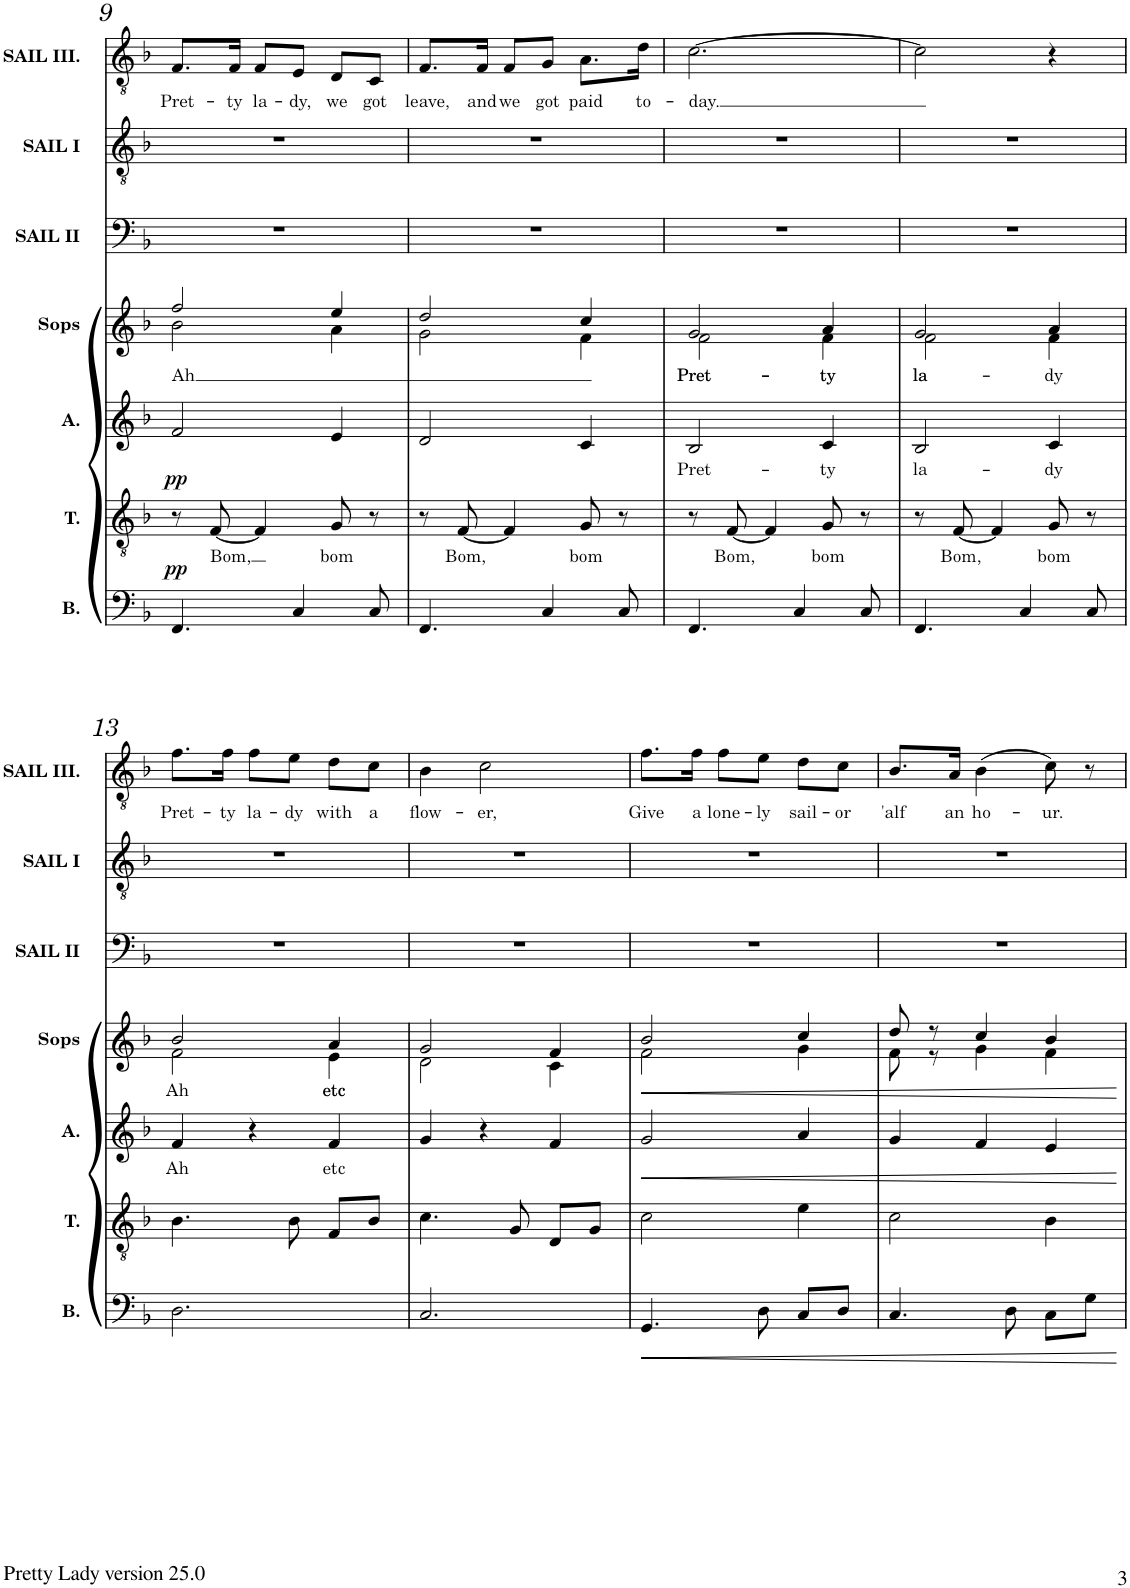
**kern	**dynam	**kern	**text	**dynam	**kern	**text	**dynam	**kern	**text	**dynam	**kern	**kern	**kern	**text
*part7	*part7	*part6	*part6	*part6	*part5	*part5	*part5	*part4	*part4	*part4	*part3	*part2	*part1	*part1
*staff7	*staff7	*staff6	*staff6	*staff6	*staff5	*staff5	*staff5	*staff4	*staff4	*staff4	*staff3	*staff2	*staff1	*staff1
*I"Bass	*	*I"Tenor	*	*	*I"Alto	*	*	*I"Soprano 1/2	*	*	*I"SAILOR II (Baritone)	*I"SAILOR I (Tenor)	*I"SAILOR III (Tenor)	*
*I'B.	*	*I'T.	*	*	*I'A.	*	*	*	*	*	*I'SAIL II	*I'SAIL I	*I'SAIL III.	*
!!LO:PB:g=z
*clefF4	*	*clefGv2	*	*	*clefG2	*	*	*clefG2	*	*	*clefF4	*clefGv2	*clefGv2	*
*k[b-]	*	*k[b-]	*	*	*k[b-]	*	*	*k[b-]	*	*	*k[b-]	*k[b-]	*k[b-]	*
*M3/4	*	*M3/4	*	*	*M3/4	*	*	*M3/4	*	*	*M3/4	*M3/4	*M3/4	*
=9	=9	=9	=9	=9	=9	=9	=9	=9	=9	=9	=9	=9	=9	=9
!	!LO:DY:a	!	!	!LO:DY:a	!	!	!	!	!LO:LY:b	!	!	!	!	!LO:LY:b
*	*	*	*	*	*	*	*	*^	*	*	*	*	*	*
4.FF/	pp	8r	.	pp	2f/	.	.	2ff/	2b-\	Ah	.	2.r	2.r	8.F/L	Pret-
!	!	!	!LO:LY:b	!	!	!	!	!	!	!	!	!	!	!	!
.	.	[8F/	Bom,	.	.	.	.	.	.	.	.	.	.	.	.
!	!	!	!	!	!	!	!	!	!	!	!	!	!	!	!LO:LY:b
.	.	.	.	.	.	.	.	.	.	.	.	.	.	16F/Jk	-ty
!	!	!	!	!	!	!	!	!	!	!	!	!	!	!	!LO:LY:b
.	.	4F/]	.	.	.	.	.	.	.	.	.	.	.	8F/L	la-
!	!	!	!	!	!	!	!	!	!	!	!	!	!	!	!LO:LY:b
4C/	.	.	.	.	.	.	.	.	.	.	.	.	.	8E/J	-dy,
!	!	!	!LO:LY:b	!	!	!	!	!	!	!	!	!	!	!	!LO:LY:b
.	.	8G/	bom	.	4e/	.	.	4ee/	4a\	.	.	.	.	8D/L	we
!	!	!	!	!	!	!	!	!	!	!	!	!	!	!	!LO:LY:b
8C/	.	8r	.	.	.	.	.	.	.	.	.	.	.	8C/J	got
=10	=10	=10	=10	=10	=10	=10	=10	=10	=10	=10	=10	=10	=10	=10	=10
!	!	!	!	!	!	!	!	!	!	!	!	!	!	!	!LO:LY:b
4.FF/	.	8r	.	.	2d/	.	.	2dd/	2g\	.	.	2.r	2.r	8.F/L	leave,
!	!	!	!LO:LY:b	!	!	!	!	!	!	!	!	!	!	!	!
.	.	[8F/	Bom,	.	.	.	.	.	.	.	.	.	.	.	.
!	!	!	!	!	!	!	!	!	!	!	!	!	!	!	!LO:LY:b
.	.	.	.	.	.	.	.	.	.	.	.	.	.	16F/Jk	and
!	!	!	!	!	!	!	!	!	!	!	!	!	!	!	!LO:LY:b
.	.	4F/]	.	.	.	.	.	.	.	.	.	.	.	8F/L	we
!	!	!	!	!	!	!	!	!	!	!	!	!	!	!	!LO:LY:b
4C/	.	.	.	.	.	.	.	.	.	.	.	.	.	8G/J	got
!	!	!	!LO:LY:b	!	!	!	!	!	!	!	!	!	!	!	!LO:LY:b
.	.	8G/	bom	.	4c/	.	.	4cc/	4f\	.	.	.	.	8.A\L	paid
8C/	.	8r	.	.	.	.	.	.	.	.	.	.	.	.	.
!	!	!	!	!	!	!	!	!	!	!	!	!	!	!	!LO:LY:b
.	.	.	.	.	.	.	.	.	.	.	.	.	.	16d\Jk	to-
=11	=11	=11	=11	=11	=11	=11	=11	=11	=11	=11	=11	=11	=11	=11	=11
!	!	!	!	!	!	!LO:LY:b	!	!	!	!LO:LY:b	!	!	!	!	!
!	!	!	!	!	!	!	!	!	!	!LO:LY:b	!	!	!	!	!LO:LY:b
4.FF/	.	8r	.	.	2B-/	Pret-	.	2g/	2f\	Pret-	.	2.r	2.r	[2.c\	-day.
!	!	!	!LO:LY:b	!	!	!	!	!	!	!	!	!	!	!	!
.	.	[8F/	Bom,	.	.	.	.	.	.	.	.	.	.	.	.
.	.	4F/]	.	.	.	.	.	.	.	.	.	.	.	.	.
4C/	.	.	.	.	.	.	.	.	.	.	.	.	.	.	.
!	!	!	!LO:LY:b	!	!	!LO:LY:b	!	!	!	!LO:LY:b	!	!	!	!	!
!	!	!	!	!	!	!	!	!	!	!LO:LY:b	!	!	!	!	!
.	.	8G/	bom	.	4c/	-ty	.	4a/	4f\	-ty	.	.	.	.	.
8C/	.	8r	.	.	.	.	.	.	.	.	.	.	.	.	.
=12	=12	=12	=12	=12	=12	=12	=12	=12	=12	=12	=12	=12	=12	=12	=12
!	!	!	!	!	!	!LO:LY:b	!	!	!	!LO:LY:b	!	!	!	!	!
!	!	!	!	!	!	!	!	!	!	!LO:LY:b	!	!	!	!	!
4.FF/	.	8r	.	.	2B-/	la-	.	2g/	2f\	la	.	2.r	2.r	2c\]	.
!	!	!	!LO:LY:b	!	!	!	!	!	!	!	!	!	!	!	!
.	.	[8F/	Bom,	.	.	.	.	.	.	.	.	.	.	.	.
.	.	4F/]	.	.	.	.	.	.	.	.	.	.	.	.	.
4C/	.	.	.	.	.	.	.	.	.	.	.	.	.	.	.
!	!	!	!LO:LY:b	!	!	!LO:LY:b	!	!	!	!LO:LY:b	!	!	!	!	!
.	.	8G/	bom	.	4c/	-dy	.	4a/	4f\	-dy	.	.	.	4r	.
8C/	.	8r	.	.	.	.	.	.	.	.	.	.	.	.	.
!!LO:LB:g=z
=13	=13	=13	=13	=13	=13	=13	=13	=13	=13	=13	=13	=13	=13	=13	=13
!	!	!	!	!	!	!LO:LY:b	!	!	!	!LO:LY:b	!	!	!	!	!LO:LY:b
2.D\	.	4.B-\	.	.	4f/	Ah	.	2b-/	2f\	Ah	.	2.r	2.r	8.f\L	Pret-
!	!	!	!	!	!	!	!	!	!	!	!	!	!	!	!LO:LY:b
.	.	.	.	.	.	.	.	.	.	.	.	.	.	16f\Jk	-ty
!	!	!	!	!	!	!	!	!	!	!	!	!	!	!	!LO:LY:b
.	.	.	.	.	4r	.	.	.	.	.	.	.	.	8f\L	la-
!	!	!	!	!	!	!	!	!	!	!	!	!	!	!	!LO:LY:b
.	.	8B-\	.	.	.	.	.	.	.	.	.	.	.	8e\J	-dy
!	!	!	!	!	!	!LO:LY:b	!	!	!	!LO:LY:b	!	!	!	!	!
!	!	!	!	!	!	!	!	!	!	!LO:LY:b	!	!	!	!	!LO:LY:b
.	.	8F/L	.	.	4f/	etc	.	4a/	4e\	etc	.	.	.	8d\L	with
!	!	!	!	!	!	!	!	!	!	!	!	!	!	!	!LO:LY:b
.	.	8B-/J	.	.	.	.	.	.	.	.	.	.	.	8c\J	a
=14	=14	=14	=14	=14	=14	=14	=14	=14	=14	=14	=14	=14	=14	=14	=14
!	!	!	!	!	!	!	!	!	!	!	!	!	!	!	!LO:LY:b
2.C/	.	4.c\	.	.	4g/	.	.	2g/	2d\	.	.	2.r	2.r	4B-\	flow-
!	!	!	!	!	!	!	!	!	!	!	!	!	!	!	!LO:LY:b
.	.	.	.	.	4r	.	.	.	.	.	.	.	.	2c\	-er,
.	.	8G/	.	.	.	.	.	.	.	.	.	.	.	.	.
.	.	8D/L	.	.	4f/	.	.	4f/	4c\	.	.	.	.	.	.
.	.	8G/J	.	.	.	.	.	.	.	.	.	.	.	.	.
=15	=15	=15	=15	=15	=15	=15	=15	=15	=15	=15	=15	=15	=15	=15	=15
!	!LO:HP:b	!	!	!	!	!	!LO:HP:b	!	!	!	!LO:HP:b	!	!	!	!LO:LY:b
4.GG/	<	2c\	.	.	2g/	.	<	2b-/	2f\	.	<	2.r	2.r	8.f\L	Give
!	!	!	!	!	!	!	!	!	!	!	!	!	!	!	!LO:LY:b
.	.	.	.	.	.	.	.	.	.	.	.	.	.	16f\Jk	a
!	!	!	!	!	!	!	!	!	!	!	!	!	!	!	!LO:LY:b
.	.	.	.	.	.	.	.	.	.	.	.	.	.	8f\L	lone-
!	!	!	!	!	!	!	!	!	!	!	!	!	!	!	!LO:LY:b
8D\	.	.	.	.	.	.	.	.	.	.	.	.	.	8e\J	-ly
!	!	!	!	!	!	!	!	!	!	!	!	!	!	!	!LO:LY:b
8C/L	.	4e\	.	.	4a/	.	.	4cc/	4g\	.	.	.	.	8d\L	sail-
!	!	!	!	!	!	!	!	!	!	!	!	!	!	!	!LO:LY:b
8D/J	.	.	.	.	.	.	.	.	.	.	.	.	.	8c\J	-or
=16	=16	=16	=16	=16	=16	=16	=16	=16	=16	=16	=16	=16	=16	=16	=16
!	!	!	!	!	!	!	!	!	!	!	!	!	!	!	!LO:LY:b
4.C/	.	2c\	.	.	4g/	.	.	8dd/	8f\	.	.	2.r	2.r	8.B-/L	'alf
.	.	.	.	.	.	.	.	8r	8r	.	.	.	.	.	.
!	!	!	!	!	!	!	!	!	!	!	!	!	!	!	!LO:LY:b
.	.	.	.	.	.	.	.	.	.	.	.	.	.	16A/Jk	an
!	!	!	!	!	!	!	!	!	!	!	!	!	!	!	!LO:LY:b
.	.	.	.	.	4f/	.	.	4cc/	4g\	.	.	.	.	(4B-\	ho-
8D\	.	.	.	.	.	.	.	.	.	.	.	.	.	.	.
!	!	!	!	!	!	!	!	!	!	!	!	!	!	!	!LO:LY:b
8C\L	.	4B-\	.	.	4e/	.	.	4b-/	4f\	.	.	.	.	8c\)	-ur.
8G\J	.	.	.	.	.	.	.	.	.	.	.	.	.	8r	.
*	*	*	*	*	*	*	*	*v	*v	*	*	*	*	*	*
.	[	.	.	.	.	.	[	.	.	[	.	.	.	.
=	=	=	=	=	=	=	=	=	=	=	=	=	=	=
*-	*-	*-	*-	*-	*-	*-	*-	*-	*-	*-	*-	*-	*-	*-
